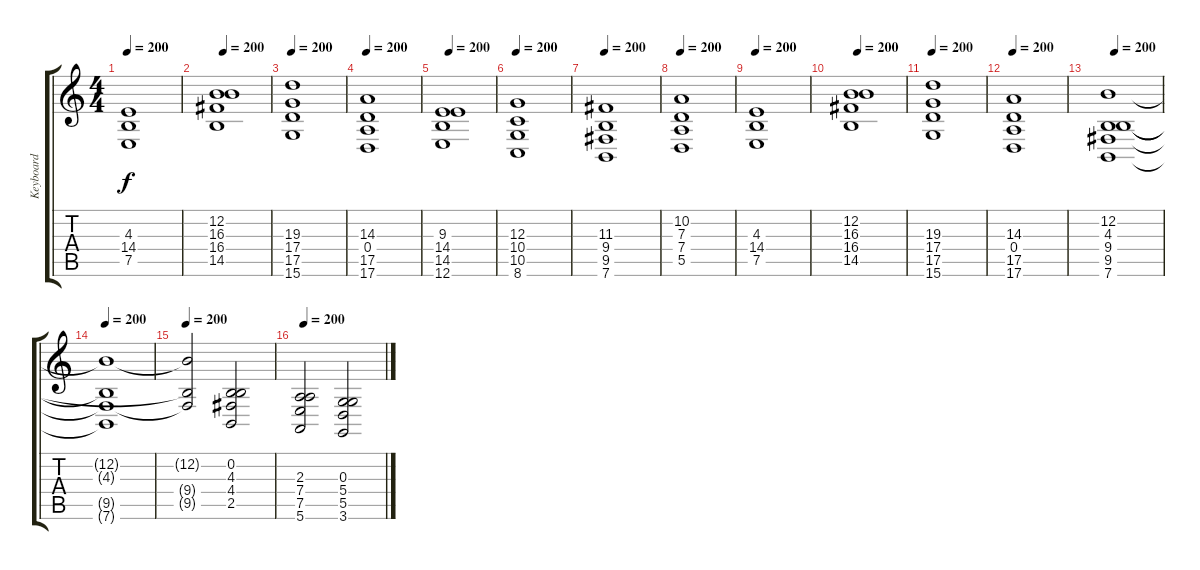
\track ("Keyboard" "Keyboard") {instrument pad2warm}
\staff {score tabs}
\tuning (E4 B3 G3 D3 A2 E2) {hide}
\ts (4 4)
\tempo 200
\clef g2
\ks c
(4.3 14.4 7.5).1{dy f} |
\tempo 200
(12.2 16.3 16.4 14.5).1 |
\tempo 200
(19.3 17.4 17.5 15.6).1 |
\tempo 200
(14.3 0.4 17.5 17.6).1 |
\tempo 200
(9.3 14.4 14.5 12.6).1 |
\tempo 200
(12.3 10.4 10.5 8.6).1 |
\tempo 200
(11.3 9.4 9.5 7.6).1 |
\tempo 200
(10.2 7.3 7.4 5.5).1 |
\tempo 200
(4.3 14.4 7.5).1 |
\tempo 200
(12.2 16.3 16.4 14.5).1 |
\tempo 200
(19.3 17.4 17.5 15.6).1 |
\tempo 200
(14.3 0.4 17.5 17.6).1 |
\tempo 200
(12.2 4.3 9.4 9.5 7.6).1 |
\tempo 200
(12.2{t} 4.3{t} 9.5{t} 7.6{t}).1 |
\tempo 200
(12.2{t} 9.4{t} 9.5{t}).2 (0.2 4.3 4.4 2.5).2 |
\tempo 200
(2.3 7.4 7.5 5.6).2 (0.3 5.4 5.5 3.6).2
